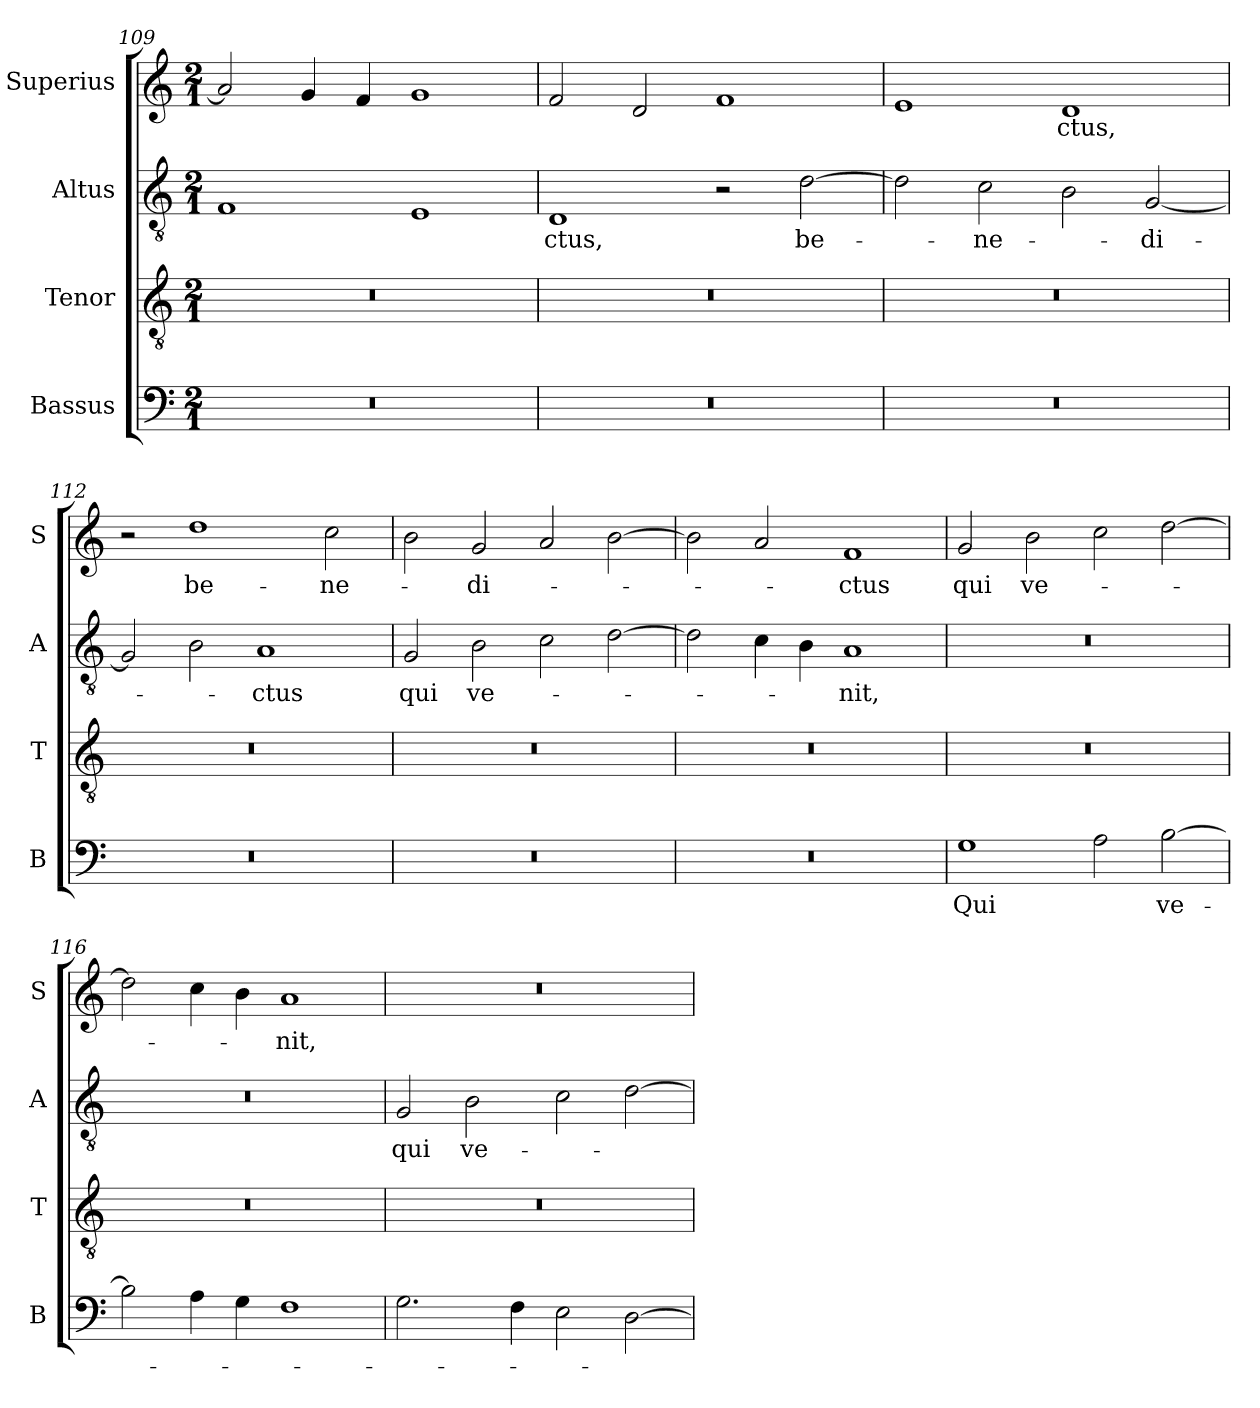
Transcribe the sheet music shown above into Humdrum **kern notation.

**kern	**text	**kern	**kern	**text	**kern	**text
*part4	*part4	*part3	*part2	*part2	*part1	*part1
*staff4	*staff4	*staff3	*staff2	*staff2	*staff1	*staff1
*I"Bassus	*	*I"Tenor	*I"Altus	*	*I"Superius	*
*I'B	*	*I'T	*I'A	*	*I'S	*
*clefF4	*	*clefGv2	*clefGv2	*	*clefG2	*
*M2/1	*	*M2/1	*M2/1	*	*M2/1	*
=109	=109	=109	=109	=109	=109	=109
0r	.	0r	1F	.	2a]	.
.	.	.	.	.	4g	.
.	.	.	.	.	4f	.
.	.	.	1E	.	1g	.
=110	=110	=110	=110	=110	=110	=110
0r	.	0r	1D	-ctus,	2f	.
.	.	.	.	.	2d	.
.	.	.	2r	.	1f	.
!	!	!	!	!LO:LY:i	!	!
.	.	.	[2d	be-	.	.
=111	=111	=111	=111	=111	=111	=111
0r	.	0r	2d]	.	1e	.
!	!	!	!	!LO:LY:i	!	!
.	.	.	2c	-ne-	.	.
.	.	.	2B	.	1d	-ctus,
!	!	!	!	!LO:LY:i	!	!
.	.	.	[2G	-di-	.	.
=112	=112	=112	=112	=112	=112	=112
0r	.	0r	2G]	.	2r	.
!	!	!	!	!	!	!LO:LY:i
.	.	.	2B	.	1dd	be-
!	!	!	!	!LO:LY:i	!	!
.	.	.	1A	-ctus	.	.
!	!	!	!	!	!	!LO:LY:i
.	.	.	.	.	2cc	-ne-
=113	=113	=113	=113	=113	=113	=113
!	!	!	!	!LO:LY:i	!	!
0r	.	0r	2G	qui	2b	.
!	!	!	!	!LO:LY:i	!	!LO:LY:i
.	.	.	2B	ve-	2g	-di-
.	.	.	2c	.	2a	.
.	.	.	[2d	.	[2b	.
=114	=114	=114	=114	=114	=114	=114
0r	.	0r	2d]	.	2b]	.
.	.	.	4c	.	2a	.
.	.	.	4B	.	.	.
!	!	!	!	!LO:LY:i	!	!LO:LY:i
.	.	.	1A	-nit,	1f	-ctus
=115	=115	=115	=115	=115	=115	=115
1G	Qui	0r	0r	.	2g	qui
.	.	.	.	.	2b	ve-
2A	.	.	.	.	2cc	.
[2B	ve-	.	.	.	[2dd	.
=116	=116	=116	=116	=116	=116	=116
2B]	.	0r	0r	.	2dd]	.
4A	.	.	.	.	4cc	.
4G	.	.	.	.	4b	.
1F	.	.	.	.	1a	-nit,
=117	=117	=117	=117	=117	=117	=117
2.G	.	0r	2G	qui	0r	.
!	!	!	!	!LO:LY:i	!	!
.	.	.	2B	ve-	.	.
4F	.	.	.	.	.	.
2E	.	.	2c	.	.	.
[2D	.	.	[2d	.	.	.
=	=	=	=	=	=	=
*-	*-	*-	*-	*-	*-	*-
